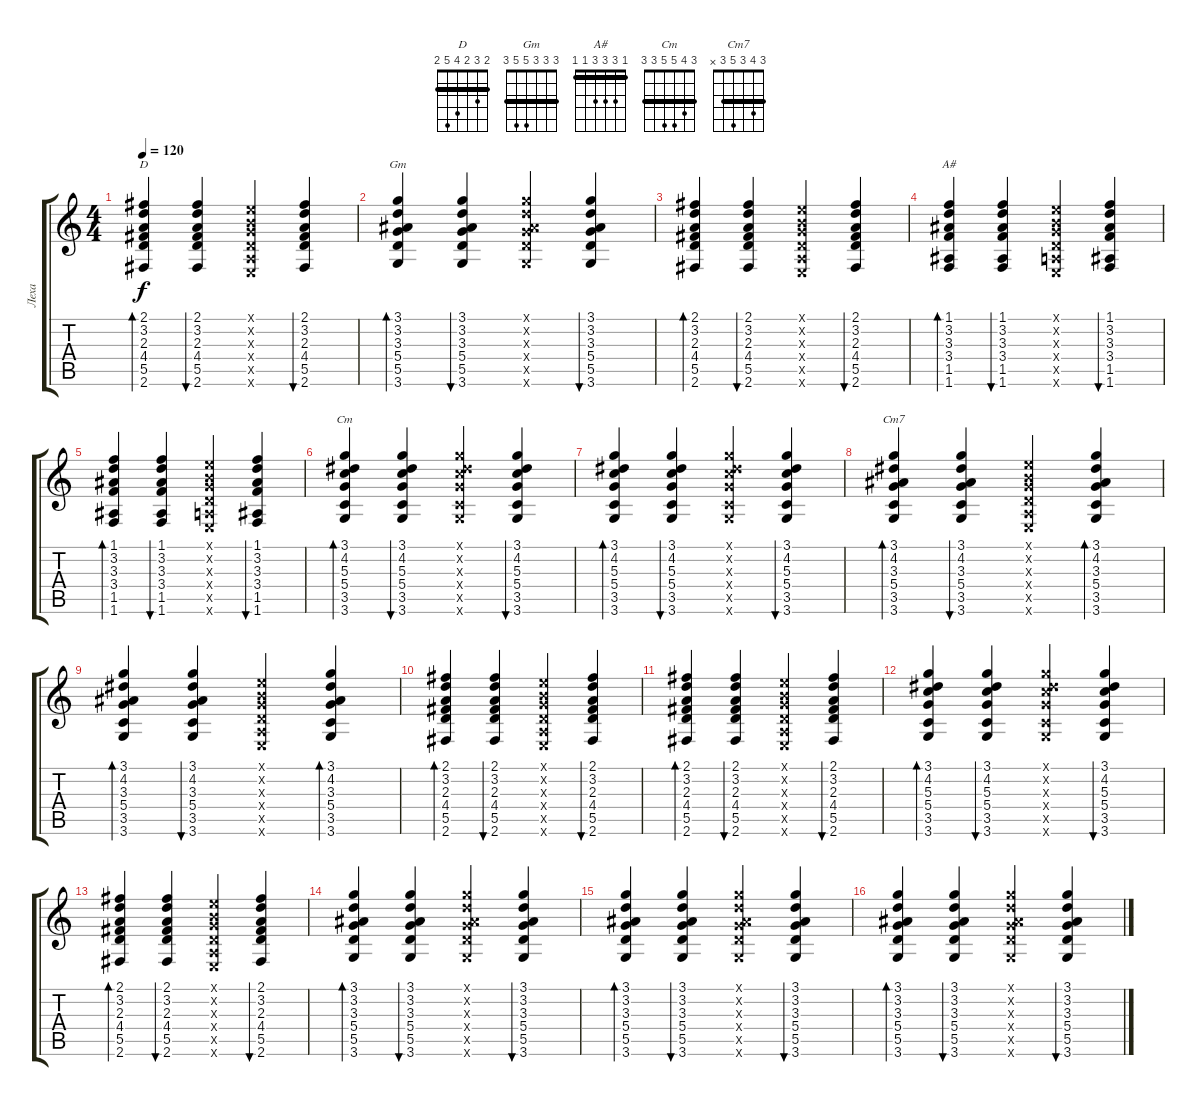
\track ("Леха" "Леха") {instrument acousticguitarsteel}
\staff {score tabs}
\tuning (E4 B3 G3 D3 A2 E2) {hide}
\chord ("D" 2 3 2 4 5 2) {barre 2}
\chord ("Gm" 3 3 3 5 5 3) {barre 3}
\chord ("A#" 1 3 3 3 1 1) {barre 1}
\chord ("Cm" 3 4 5 5 3 3) {barre 3}
\chord ("Cm7" 3 4 3 5 3 x) {barre 3}
\ts (4 4)
\tempo 120
\clef g2
\ks c
(2.1 3.2 2.3 4.4 5.5 2.6).4{bd 60 ch "D" dy f} (2.1 3.2 2.3 4.4 5.5 2.6).4{bu 60} (0.1{x} 0.2{x} 0.3{x} 0.4{x} 0.5{x} 0.6{x}).4 (2.1 3.2 2.3 4.4 5.5 2.6).4{bu 60} |
(3.1 3.2 3.3 5.4 5.5 3.6).4{bd 60 ch "Gm"} (3.1 3.2 3.3 5.4 5.5 3.6).4{bu 60} (3.1{x} 3.2{x} 3.3{x} 5.4{x} 5.5{x} 3.6{x}).4 (3.1 3.2 3.3 5.4 5.5 3.6).4{bu 60} |
(2.1 3.2 2.3 4.4 5.5 2.6).4{bd 60} (2.1 3.2 2.3 4.4 5.5 2.6).4{bu 60} (0.1{x} 0.2{x} 0.3{x} 0.4{x} 0.5{x} 0.6{x}).4 (2.1 3.2 2.3 4.4 5.5 2.6).4{bu 60} |
(1.1 3.2 3.3 3.4 1.5 1.6).4{bd 60 ch "A#"} (1.1 3.2 3.3 3.4 1.5 1.6).4{bu 60} (0.1{x} 0.2{x} 0.3{x} 0.4{x} 0.5{x} 0.6{x}).4 (1.1 3.2 3.3 3.4 1.5 1.6).4{bu 60} |
(1.1 3.2 3.3 3.4 1.5 1.6).4{bd 60} (1.1 3.2 3.3 3.4 1.5 1.6).4{bu 60} (0.1{x} 0.2{x} 0.3{x} 0.4{x} 0.5{x} 0.6{x}).4 (1.1 3.2 3.3 3.4 1.5 1.6).4{bu 60} |
(3.1 4.2 5.3 5.4 3.5 3.6).4{bd 60 ch "Cm"} (3.1 4.2 5.3 5.4 3.5 3.6).4{bu 60} (3.1{x} 4.2{x} 5.3{x} 5.4{x} 3.5{x} 3.6{x}).4 (3.1 4.2 5.3 5.4 3.5 3.6).4{bu 60} |
(3.1 4.2 5.3 5.4 3.5 3.6).4{bd 60} (3.1 4.2 5.3 5.4 3.5 3.6).4{bu 60} (3.1{x} 4.2{x} 5.3{x} 5.4{x} 3.5{x} 3.6{x}).4 (3.1 4.2 5.3 5.4 3.5 3.6).4{bu 60} |
(3.1 4.2 3.3 5.4 3.5 3.6).4{bd 60 ch "Cm7"} (3.1 4.2 3.3 5.4 3.5 3.6).4{bu 60} (0.1{x} 0.2{x} 0.3{x} 0.4{x} 0.5{x} 0.6{x}).4 (3.1 4.2 3.3 5.4 3.5 3.6).4{bd 60} |
(3.1 4.2 3.3 5.4 3.5 3.6).4{bd 60} (3.1 4.2 3.3 5.4 3.5 3.6).4{bu 60} (0.1{x} 0.2{x} 0.3{x} 0.4{x} 0.5{x} 0.6{x}).4 (3.1 4.2 3.3 5.4 3.5 3.6).4{bd 60} |
(2.1 3.2 2.3 4.4 5.5 2.6).4{bd 60} (2.1 3.2 2.3 4.4 5.5 2.6).4{bu 60} (0.1{x} 0.2{x} 0.3{x} 0.4{x} 0.5{x} 0.6{x}).4 (2.1 3.2 2.3 4.4 5.5 2.6).4{bu 60} |
(2.1 3.2 2.3 4.4 5.5 2.6).4{bd 60} (2.1 3.2 2.3 4.4 5.5 2.6).4{bu 60} (0.1{x} 0.2{x} 0.3{x} 0.4{x} 0.5{x} 0.6{x}).4 (2.1 3.2 2.3 4.4 5.5 2.6).4{bu 60} |
(3.1 4.2 5.3 5.4 3.5 3.6).4{bd 60} (3.1 4.2 5.3 5.4 3.5 3.6).4{bu 60} (3.1{x} 4.2{x} 5.3{x} 5.4{x} 3.5{x} 3.6{x}).4 (3.1 4.2 5.3 5.4 3.5 3.6).4{bu 60} |
(2.1 3.2 2.3 4.4 5.5 2.6).4{bd 60} (2.1 3.2 2.3 4.4 5.5 2.6).4{bu 60} (0.1{x} 0.2{x} 0.3{x} 0.4{x} 0.5{x} 0.6{x}).4 (2.1 3.2 2.3 4.4 5.5 2.6).4{bu 60} |
(3.1 3.2 3.3 5.4 5.5 3.6).4{bd 60} (3.1 3.2 3.3 5.4 5.5 3.6).4{bu 60} (3.1{x} 3.2{x} 3.3{x} 5.4{x} 5.5{x} 3.6{x}).4 (3.1 3.2 3.3 5.4 5.5 3.6).4{bu 60} |
(3.1 3.2 3.3 5.4 5.5 3.6).4{bd 60} (3.1 3.2 3.3 5.4 5.5 3.6).4{bu 60} (3.1{x} 3.2{x} 3.3{x} 5.4{x} 5.5{x} 3.6{x}).4 (3.1 3.2 3.3 5.4 5.5 3.6).4{bu 60} |
(3.1 3.2 3.3 5.4 5.5 3.6).4{bd 60} (3.1 3.2 3.3 5.4 5.5 3.6).4{bu 60} (3.1{x} 3.2{x} 3.3{x} 5.4{x} 5.5{x} 3.6{x}).4 (3.1 3.2 3.3 5.4 5.5 3.6).4{bu 60}
